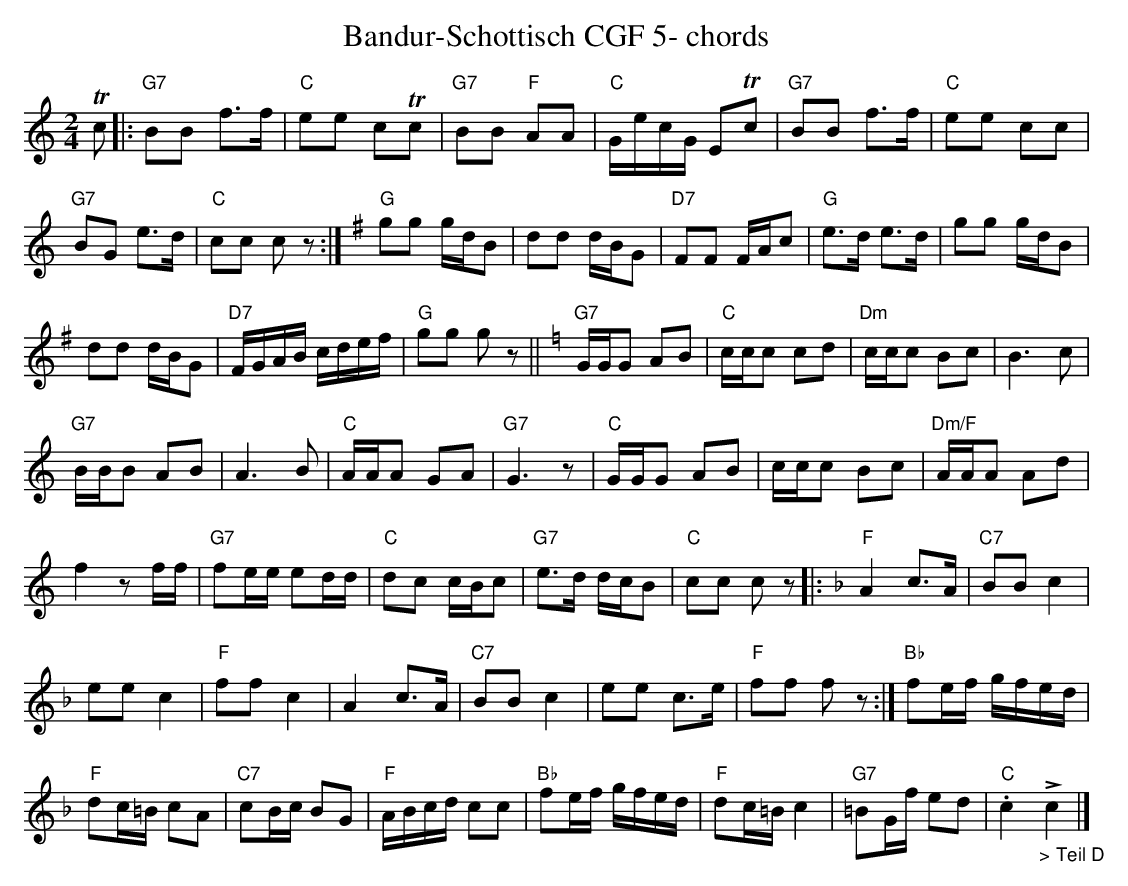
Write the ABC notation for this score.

X:1
T:Bandur-Schottisch CGF 5- chords
M:2/4
L:1/16
K:Cmaj%%MIDI gchordon
Tc2 |: "G7"B2B2 f3f | "C"e2e2 c2Tc2 | "G7"B2B2 "F"A2A2 | "C"GecG E2Tc2 | "G7"B2B2 f3f | "C"e2e2 c2c2 |
"G7"B2G2 e3d | "C"c2c2 c2z2 :| [K:Gmaj] "G"g2g2 gdB2 | d2d2 dBG2 | "D7"F2F2 FAc2 | "G"e3d e3d | g2g2 gdB2 |
d2d2 dBG2 | "D7"FGAB cdef | "G"g2g2 g2z2 || [K:Cmaj] "G7"GGG2 A2B2 | "C"ccc2 c2d2 | "Dm"ccc2 B2c2 | B6c2 |
"G7"BBB2 A2B2 | A6B2 | "C"AAA2 G2A2 | "G7"G6z2 | "C"GGG2 A2B2 | ccc2 B2c2 | "Dm/F"AAA2 A2d2 |
f4z2ff | "G7"f2ee e2dd | "C"d2c2 cBc2 | "G7"e3d dcB2 | "C"c2c2 c2z2 |: [K:Fmaj] "F"A4 c3A | "C7"B2B2c4 |
e2e2c4 | "F"f2f2c4 | A4c3A | "C7"B2B2c4 | e2e2 c3e | "F"f2f2 f2z2 :| "Bb"f2ef gfed |
"F"d2c=B c2A2 | "C7"c2Bc B2G2 | "F"ABcd c2c2 | "Bb"f2ef gfed | "F"d2c=Bc4 | "G7"=B2Gf e2d2 | "C".c4"_> Teil D"!>!c4 |]
